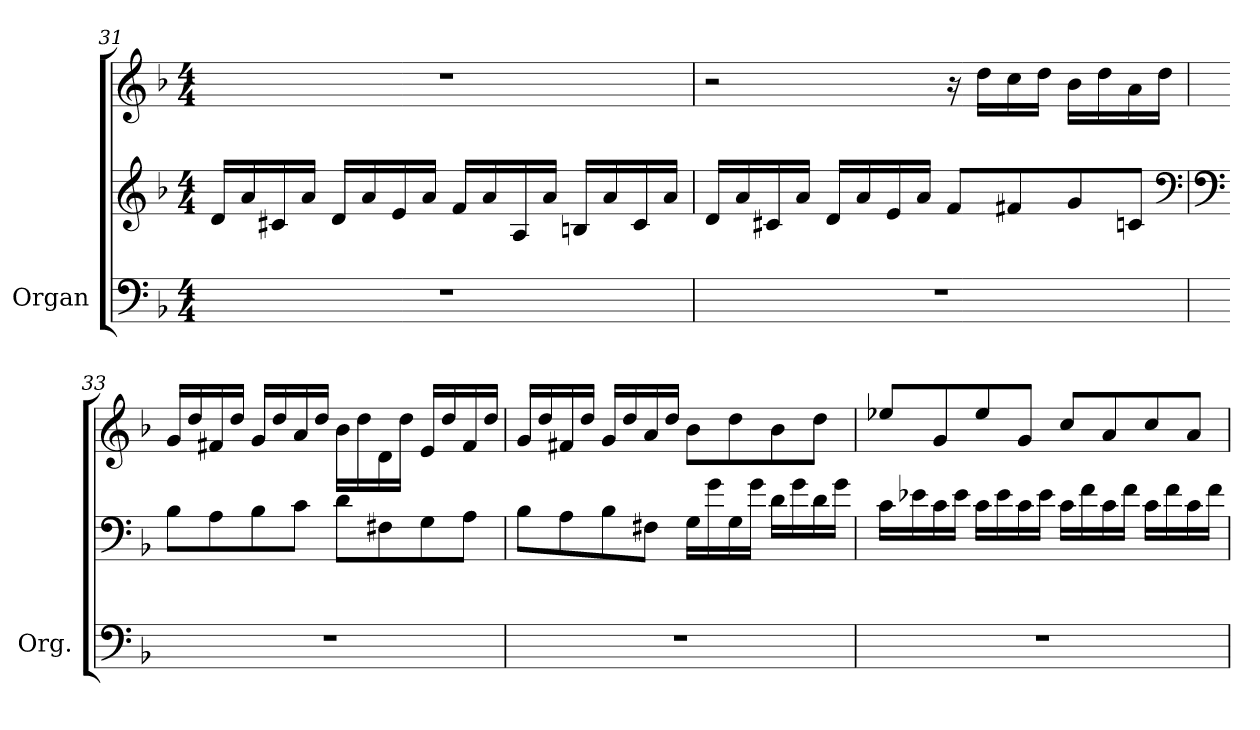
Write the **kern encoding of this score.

**kern	**kern	**kern
*part1	*part1	*part1
*staff3	*staff2	*staff1
*I"Organ	*	*
*I'Org.	*	*
!!LO:PB:g=z
*clefF4	*clefG2	*clefG2
*k[b-]	*k[b-]	*k[b-]
*F:	*F:	*F:
*M4/4	*M4/4	*M4/4
=31	=31	=31
1r	16d/LL	1r
.	16a/	.
.	16c#X/	.
.	16a/JJ	.
.	16d/LL	.
.	16a/	.
.	16e/	.
.	16a/JJ	.
.	16f/LL	.
.	16a/	.
.	16A/	.
.	16a/JJ	.
.	16Bn/LL	.
.	16a/	.
.	16c#/	.
.	16a/JJ	.
=32	=32	=32
1r	16d/LL	2r
.	16a/	.
.	16c#X/	.
.	16a/JJ	.
.	16d/LL	.
.	16a/	.
.	16e/	.
.	16a/JJ	.
.	8f/L	16r
.	.	16dd\LL
.	8f#X/	16cc\
.	.	16dd\JJ
.	8g/	16b-\LL
.	.	16dd\
.	8cn/J	16a\
.	.	16dd\JJ
*	*clefF4	*
!!LO:LB:g=z
=33	=33	=33
*	*clefF4	*
1r	8B-\L	16g/LL
.	.	16dd/
.	8A\	16f#X/
.	.	16dd/JJ
.	8B-\	16g/LL
.	.	16dd/
.	8c\J	16a/
.	.	16dd/JJ
.	8d\L	16b-\LL
.	.	16dd\
.	8F#X\	16d\
.	.	16dd\JJ
.	8G\	16e/LL
.	.	16dd/
.	8A\J	16f#/
.	.	16dd/JJ
=34	=34	=34
1r	8B-\L	16g/LL
.	.	16dd/
.	8A\	16f#X/
.	.	16dd/JJ
.	8B-\	16g/LL
.	.	16dd/
.	8F#X\J	16a/
.	.	16dd/JJ
.	16G\LL	8b-\L
.	16g\	.
.	16G\	8dd\
.	16g\JJ	.
.	16d\LL	8b-\
.	16g\	.
.	16d\	8dd\J
.	16g\JJ	.
!!LO:LB:g=z
=35	=35	=35
1r	16c\LL	8ee-X/L
.	16e-X\	.
.	16c\	8g/
.	16e-\JJ	.
.	16c\LL	8ee-/
.	16e-\	.
.	16c\	8g/J
.	16e-\JJ	.
.	16c\LL	8cc/L
.	16f\	.
.	16c\	8a/
.	16f\JJ	.
.	16c\LL	8cc/
.	16f\	.
.	16c\	8a/J
.	16f\JJ	.
=	=	=
*-	*-	*-
